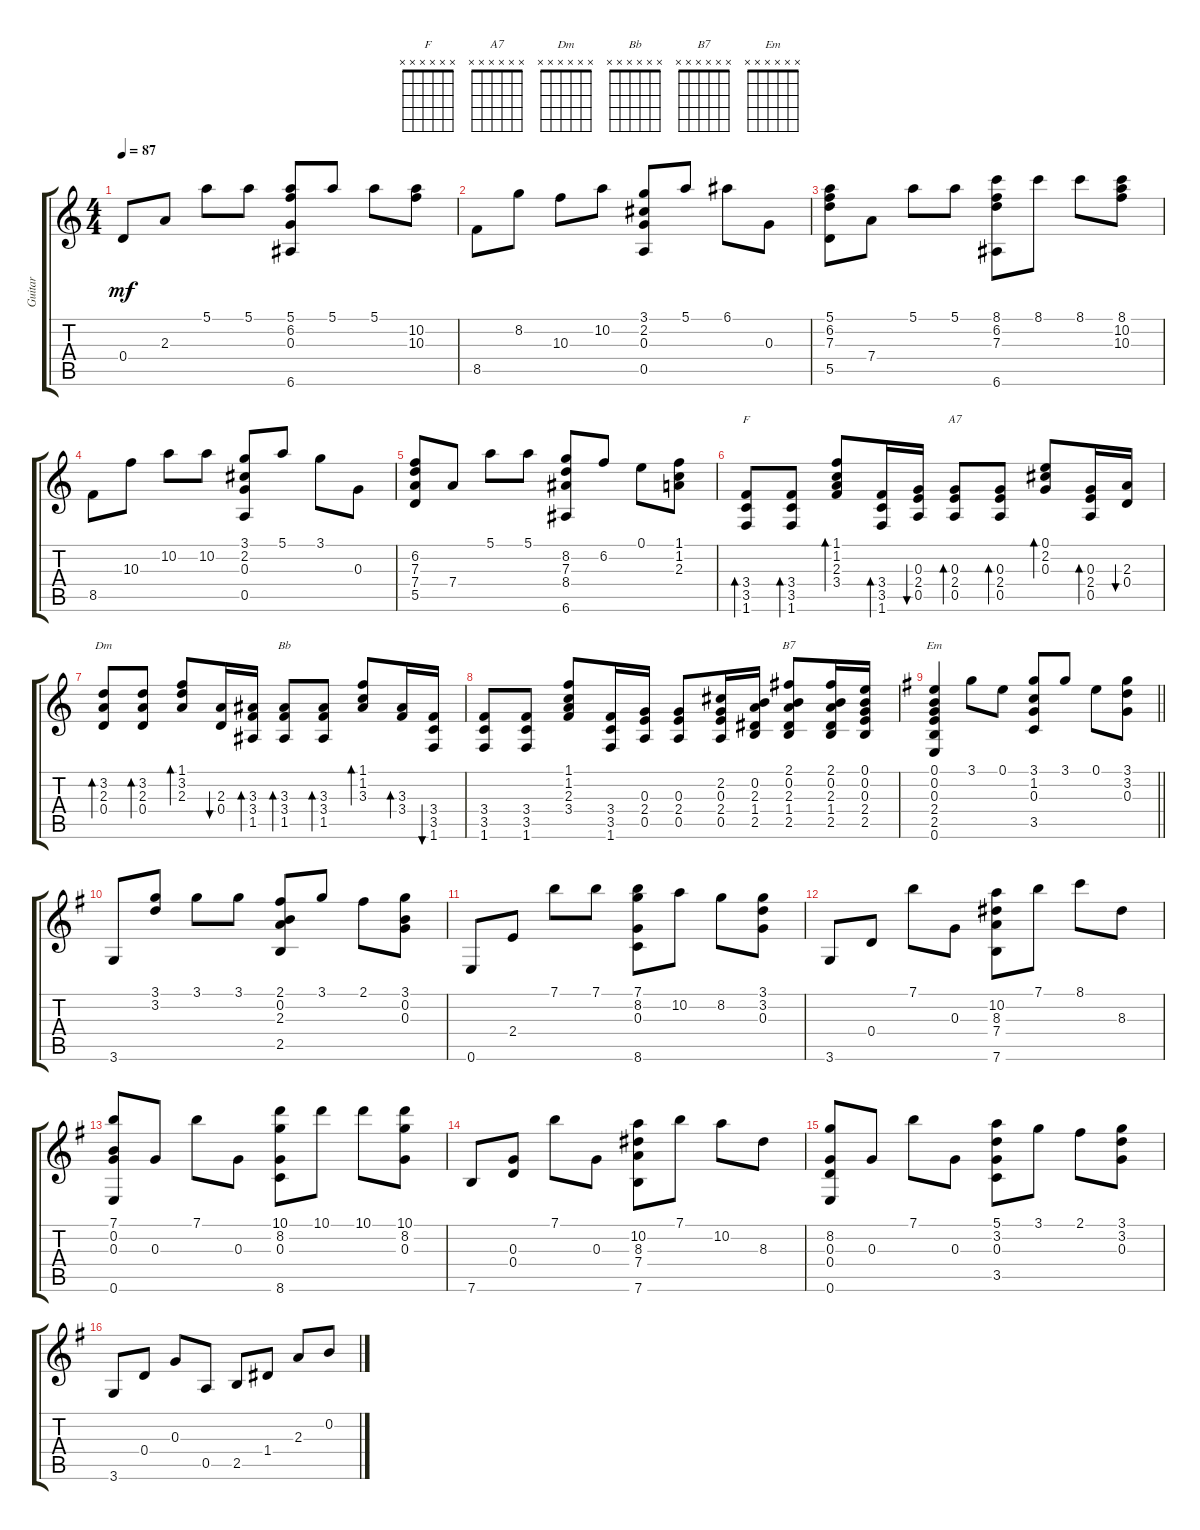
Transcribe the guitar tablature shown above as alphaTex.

\track ("Guitar" "Guitar") {instrument acousticguitarsteel}
\staff {score tabs}
\tuning (E4 B3 G3 D3 A2 E2) {hide}
\chord ("F" x x x x x x)
\chord ("A7" x x x x x x)
\chord ("Dm" x x x x x x)
\chord ("Bb" x x x x x x)
\chord ("B7" x x x x x x)
\chord ("Em" x x x x x x)
\ts (4 4)
\tempo 87
\clef g2
\ks c
0.4.8{dy mf} 2.3.8 5.1.8 5.1.8 (5.1 6.2 0.3 6.6).8 5.1.8 5.1.8 (10.2 10.3).8 |
8.5.8 8.2.8 10.3.8 10.2.8 (3.1 2.2 0.3 0.5).8 5.1.8 6.1.8 0.3.8 |
(5.1 6.2 7.3 5.5).8 7.4.8 5.1.8 5.1.8 (8.1 6.2 7.3 6.6).8 8.1.8 8.1.8 (8.1 10.2 10.3).8 |
8.5.8 10.3.8 10.2.8 10.2.8 (3.1 2.2 0.3 0.5).8 5.1.8 3.1.8 0.3.8 |
(6.2 7.3 7.4 5.5).8 7.4.8 5.1.8 5.1.8 (8.2 7.3 8.4 6.6).8 6.2.8 0.1.8 (1.1 1.2 2.3).8 |
(3.4 3.5 1.6).8{bd 30 ch "F"} (3.4 3.5 1.6).8{bd 30} (1.1 1.2 2.3 3.4).8{bd 30} (3.4 3.5 1.6).16{bd 30} (0.3 2.4 0.5).16{bu 30} (0.3 2.4 0.5).8{bd 30 ch "A7"} (0.3 2.4 0.5).8{bd 30} (0.1 2.2 0.3).8{bd 30} (0.3 2.4 0.5).16{bd 30} (2.3 0.4).16{bu 30} |
(3.2 2.3 0.4).8{bd 30 ch "Dm"} (3.2 2.3 0.4).8{bd 30} (1.1 3.2 2.3).8{bd 30} (2.3 0.4).16{bu 30} (3.3 3.4 1.5).16{bd 30} (3.3 3.4 1.5).8{bd 30 ch "Bb"} (3.3 3.4 1.5).8{bd 30} (1.1 1.2 3.3).8{bd 30} (3.3 3.4).16{bd 30} (3.4 3.5 1.6).16{bu 30} |
(3.4 3.5 1.6).8 (3.4 3.5 1.6).8 (1.1 1.2 2.3 3.4).8 (3.4 3.5 1.6).16 (0.3 2.4 0.5).16 (0.3 2.4 0.5).8 (2.2 0.3 2.4 0.5).16 (0.2 2.3 1.4 2.5).16 (2.1 0.2 2.3 1.4 2.5).8{ch "B7"} (2.1 0.2 2.3 1.4 2.5).16 (0.1 0.2 0.3 2.4 2.5).16 |
\barLineRight lightlight
\ks eminor
(0.1 0.2 0.3 2.4 2.5 0.6).4{ch "Em"} 3.1.8 0.1.8 (3.1 1.2 0.3 3.5).8 3.1.8 0.1.8 (3.1 3.2 0.3).8 |
3.6.8 (3.1 3.2).8 3.1.8 3.1.8 (2.1 0.2 2.3 2.5).8 3.1.8 2.1.8 (3.1 0.2 0.3).8 |
0.6.8 2.4.8 7.1.8 7.1.8 (7.1 8.2 0.3 8.6).8 10.2.8 8.2.8 (3.1 3.2 0.3).8 |
3.6.8 0.4.8 7.1.8 0.3.8 (10.2 8.3 7.4 7.6).8 7.1.8 8.1.8 8.3.8 |
(7.1 0.2 0.3 0.6).8 0.3.8 7.1.8 0.3.8 (10.1 8.2 0.3 8.6).8 10.1.8 10.1.8 (10.1 8.2 0.3).8 |
7.6.8 (0.3 0.4).8 7.1.8 0.3.8 (10.2 8.3 7.4 7.6).8 7.1.8 10.2.8 8.3.8 |
(8.2 0.3 0.4 0.6).8 0.3.8 7.1.8 0.3.8 (5.1 3.2 0.3 3.5).8 3.1.8 2.1.8 (3.1 3.2 0.3).8 |
3.6.8 0.4.8 0.3.8 0.5.8 2.5.8 1.4.8 2.3.8 0.2.8
